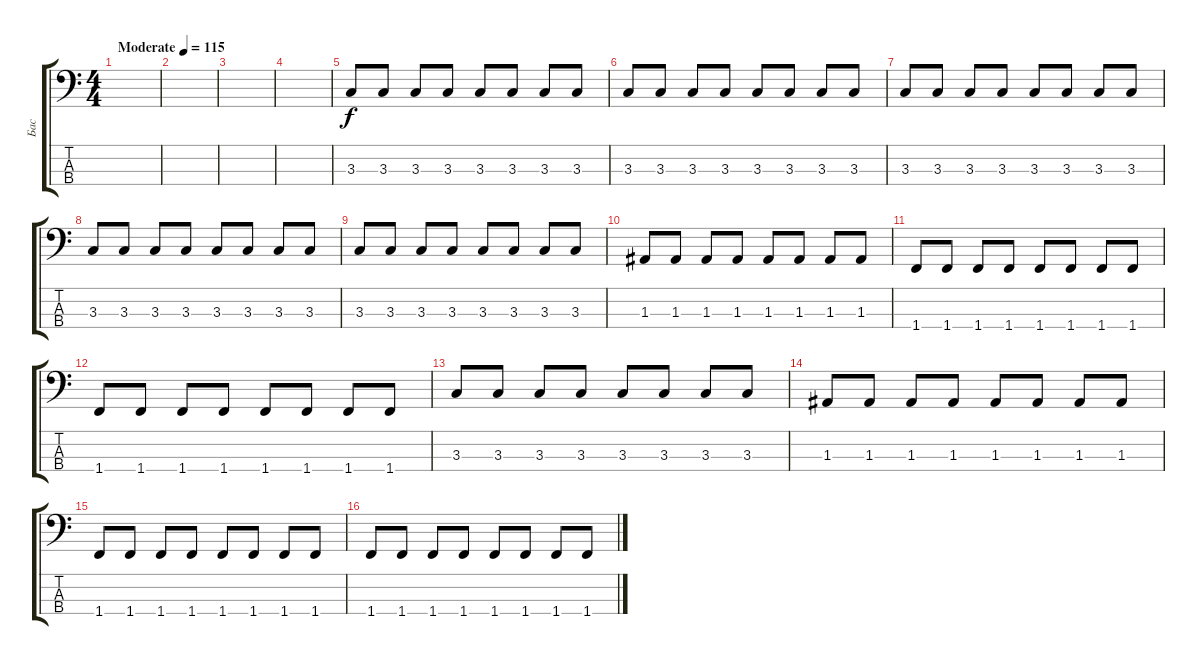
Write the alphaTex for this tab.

\track ("Бас" "Бас") {instrument electricbassfinger}
\staff {score tabs}
\tuning (G2 D2 A1 E1) {hide}
\ts (4 4)
\tempo (115 "Moderate")
\clef f4
\ks c
|
|
|
|
3.3.8 3.3.8 3.3.8 3.3.8 3.3.8 3.3.8 3.3.8 3.3.8 |
3.3.8 3.3.8 3.3.8 3.3.8 3.3.8 3.3.8 3.3.8 3.3.8 |
3.3.8 3.3.8 3.3.8 3.3.8 3.3.8 3.3.8 3.3.8 3.3.8 |
3.3.8 3.3.8 3.3.8 3.3.8 3.3.8 3.3.8 3.3.8 3.3.8 |
3.3.8 3.3.8 3.3.8 3.3.8 3.3.8 3.3.8 3.3.8 3.3.8 |
1.3.8 1.3.8 1.3.8 1.3.8 1.3.8 1.3.8 1.3.8 1.3.8 |
1.4.8 1.4.8 1.4.8 1.4.8 1.4.8 1.4.8 1.4.8 1.4.8 |
1.4.8 1.4.8 1.4.8 1.4.8 1.4.8 1.4.8 1.4.8 1.4.8 |
3.3.8 3.3.8 3.3.8 3.3.8 3.3.8 3.3.8 3.3.8 3.3.8 |
1.3.8 1.3.8 1.3.8 1.3.8 1.3.8 1.3.8 1.3.8 1.3.8 |
1.4.8 1.4.8 1.4.8 1.4.8 1.4.8 1.4.8 1.4.8 1.4.8 |
1.4.8 1.4.8 1.4.8 1.4.8 1.4.8 1.4.8 1.4.8 1.4.8
